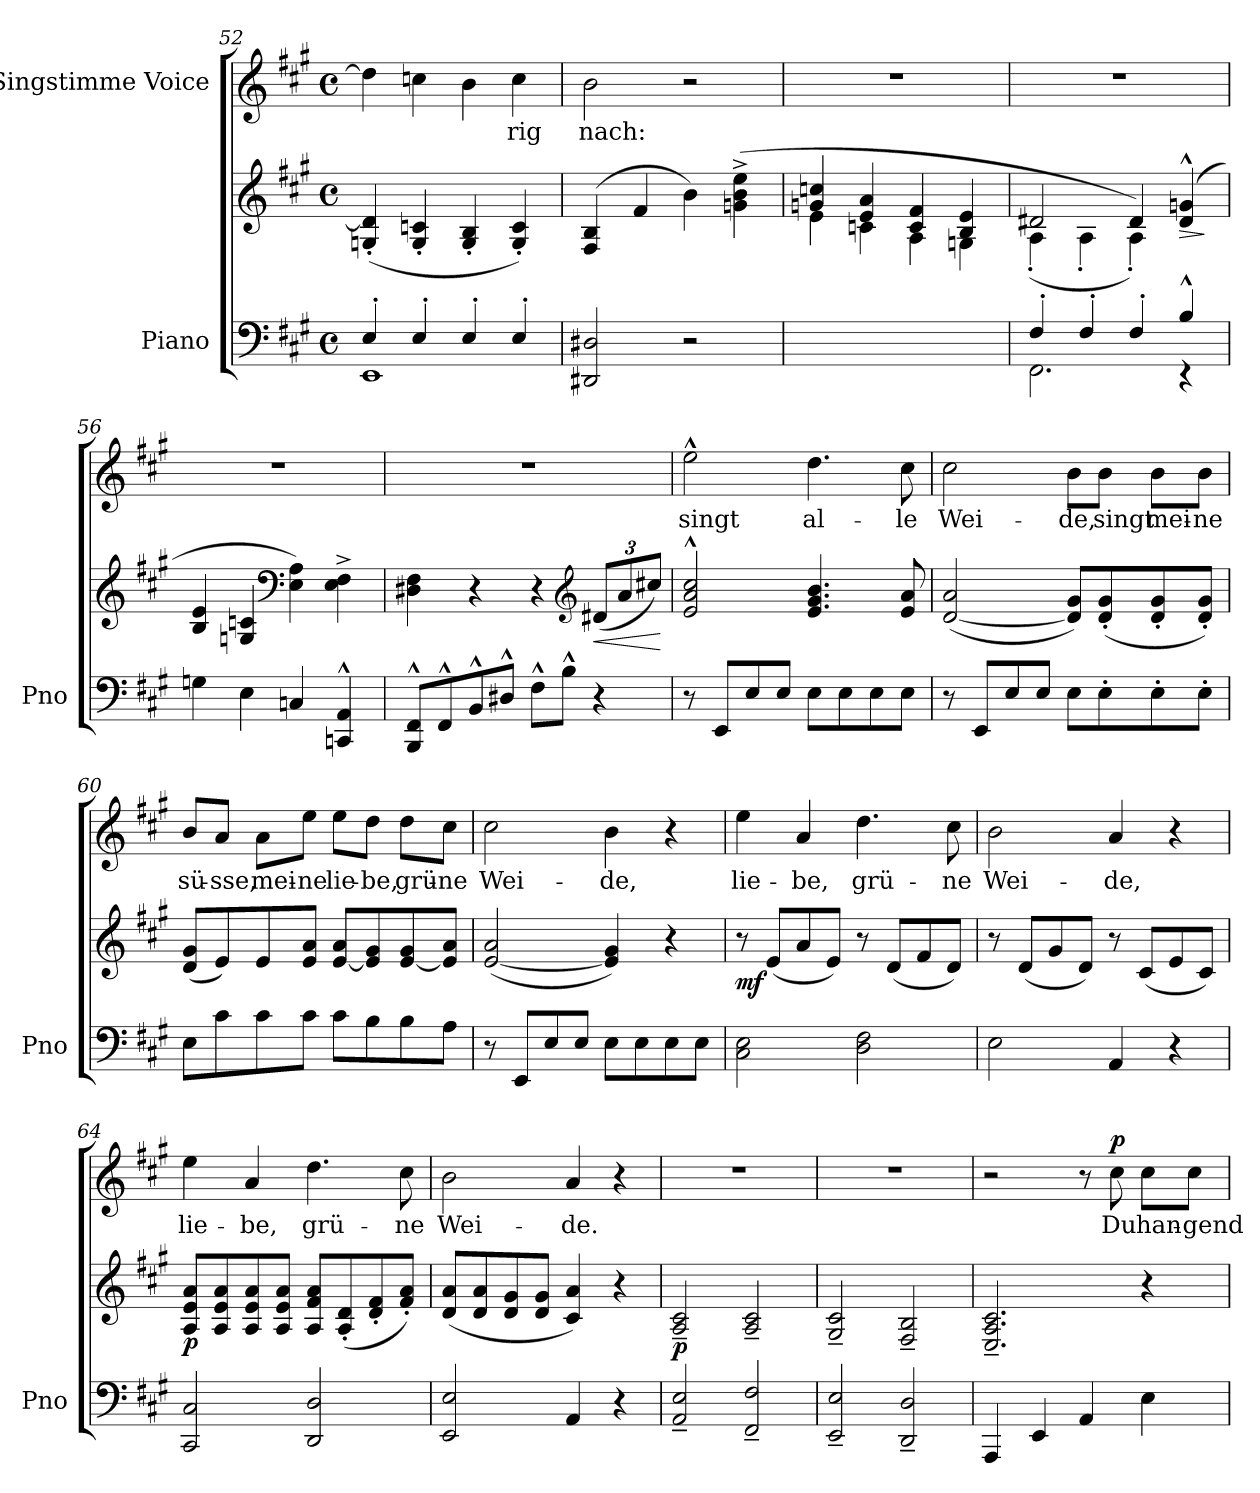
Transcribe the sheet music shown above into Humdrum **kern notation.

**kern	**kern	**dynam	**kern	**text	**dynam
*part2	*part2	*part2	*part1	*part1	*part1
*staff3	*staff2	*staff2/3	*staff1	*staff1	*staff1
*I"Piano	*	*	*I"Singstimme Voice	*	*
*I'Pno	*	*	*	*	*
*clefF4	*clefG2	*	*clefG2	*	*
*k[f#c#g#]	*k[f#c#g#]	*	*k[f#c#g#]	*	*
*M4/4	*M4/4	*	*M4/4	*	*
*met(c)	*met(c)	*	*met(c)	*	*
=52	=52	=52	=52	=52	=52
*^	*	*	*	*	*
4E'/	1EE	(4Gn/' 4d/]'	.	4dd\]	.	.
4E'/	.	4G/' 4cn/'	.	4ccn\	.	.
4E'/	.	4G/' 4B/'	.	4b\	.	.
4E'/	.	4G/' 4c/')	.	4cc\	-rig	.
*v	*v	*	*	*	*	*
=53	=53	=53	=53	=53	=53
2DD#X/ 2D#X/	(<4F#/ 4B/	.	2b\	nach:	.
.	4f#/	.	.	.	.
2r	4b\)	.	2r	.	.
.	(4gn\^ 4b\^ 4ee\^	.	.	.	.
=54	=54	=54	=54	=54	=54
*	*^	*	*	*	*
1ryy	4gn/ 4ccn/	4e\	.	1r	.	.
.	4e/ 4a/	4cn\	.	.	.	.
.	4c/ 4f#/	4A\	.	.	.	.
.	4B/ 4e/	4Gn\	.	.	.	.
=55	=55	=55	=55	=55	=55	=55
*^	*	*	*	*	*	*
4F#'/	2.FF#\	2d#X/	(4A'\	.	1r	.	.
4F#'/	.	.	4A'\	.	.	.	.
4F#'/	.	4d#/)	4A'\)	.	.	.	.
!	!	!	!	!LO:HP:b	!	!	!
4B^^/	4r	(4d#/^^ 4gn/^^	4ryy	>	.	.	.
*v	*v	*	*	*	*	*	*
*	*v	*v	*	*	*	*
.	.	]	.	.	.
=56	=56	=56	=56	=56	=56
4Gn\	4B/ 4e/	.	1r	.	.
4E\	4Gn/ 4cn/	.	.	.	.
*	*clefF4	*	*	*	*
4Cn/	4E\ 4A\)	.	.	.	.
4CCn/^^ 4AA/^^	4E\^ 4F#\^	.	.	.	.
=57	=57	=57	=57	=57	=57
8BBB/^^ 8FF#/^^L	4D#X\ 4F#\	.	1r	.	.
8FF#^^/	.	.	.	.	.
8BB^^/	4r	.	.	.	.
8D#X^^/J	.	.	.	.	.
8F#^^\L	4r	.	.	.	.
8B^^\J	.	.	.	.	.
*	*clefG2	*	*	*	*
*	*Xbrackettup	*	*	*	*
!	!	!LO:HP:b	!	!	!
4r	(12d#X/L	<	.	.	.
.	12a/	.	.	.	.
.	12cc#X/J)	.	.	.	.
.	.	[	.	.	.
=58	=58	=58	=58	=58	=58
8r	2e/^^ 2a/^^ 2cc#/^^	.	2ee^^\	singt	.
8EE/L	.	.	.	.	.
8E/	.	.	.	.	.
8E/J	.	.	.	.	.
8E\L	4.e/ 4.g#/ 4.b/	.	4.dd\	al-	.
8E\	.	.	.	.	.
8E\	.	.	.	.	.
8E\J	8e/ 8a/	.	8cc#\	-le	.
=59	=59	=59	=59	=59	=59
8r	([2d/ 2a/	.	2cc#\	Wei-	.
8EE/L	.	.	.	.	.
8E/	.	.	.	.	.
8E/J	.	.	.	.	.
8E\L	8d/] 8g#/L)	.	8b\L	-de,	.
8E'\	(8d/' 8g#/'	.	8b\J	singt	.
8E'\	8d/' 8g#/'	.	8b\L	mei-	.
8E'\J	8d/' 8g#/'J)	.	8b\J	-ne	.
=60	=60	=60	=60	=60	=60
8E\L	(8d/ 8g#/L	.	8b/L	sü-	.
8c#\	8e/)	.	8a/J	-sse,	.
8c#\	8e/	.	8a\L	mei-	.
8c#\J	8e/ 8a/J	.	8ee\J	-ne	.
8c#\L	[8e/ 8a/L	.	8ee\L	lie-	.
8B\	8e/] 8g#/	.	8dd\J	-be,	.
8B\	[8e/ 8g#/	.	8dd\L	grü-	.
8A\J	8e/] 8a/J	.	8cc#\J	-ne	.
=61	=61	=61	=61	=61	=61
8r	([2e/ 2a/	.	2cc#\	Wei-	.
8EE/L	.	.	.	.	.
8E/	.	.	.	.	.
8E/J	.	.	.	.	.
8E\L	4e/] 4g#/)	.	4b\	-de,	.
8E\	.	.	.	.	.
8E\	4r	.	4r	.	.
8E\J	.	.	.	.	.
=62	=62	=62	=62	=62	=62
!	!	!LO:DY:b	!	!	!
2C#\ 2E\	8r	mf	4ee\	lie-	.
.	(8e/L	.	.	.	.
.	8a/	.	4a/	-be,	.
.	8e/J)	.	.	.	.
2D\ 2F#\	8r	.	4.dd\	grü-	.
.	(8d/L	.	.	.	.
.	8f#/	.	.	.	.
.	8d/J)	.	8cc#\	-ne	.
=63	=63	=63	=63	=63	=63
2E\	8r	.	2b\	Wei-	.
.	(8d/L	.	.	.	.
.	8g#/	.	.	.	.
.	8d/J)	.	.	.	.
4AA/	8r	.	4a/	-de,	.
.	(8c#/L	.	.	.	.
4r	8e/	.	4r	.	.
.	8c#/J)	.	.	.	.
=64	=64	=64	=64	=64	=64
!	!	!LO:DY:b	!	!	!
2CC#/ 2C#/	8A/ 8e/ 8a/L	p	4ee\	lie-	.
.	8A/ 8e/ 8a/	.	.	.	.
.	8A/ 8e/ 8a/	.	4a/	-be,	.
.	8A/ 8e/ 8a/J	.	.	.	.
2DD/ 2D/	8A/ 8f#/ 8a/L	.	4.dd\	grü-	.
.	(8A/' 8d/'	.	.	.	.
.	8d/' 8f#/'	.	.	.	.
.	8f#/' 8a/'J)	.	8cc#\	-ne	.
=65	=65	=65	=65	=65	=65
2EE/ 2E/	(8d/ 8a/L	.	2b\	Wei-	.
.	8d/ 8a/	.	.	.	.
.	8d/ 8g#/	.	.	.	.
.	8d/ 8g#/J	.	.	.	.
4AA/	4c#/ 4a/)	.	4a/	-de.	.
4r	4r	.	4r	.	.
=66	=66	=66	=66	=66	=66
!	!	!LO:DY:b	!	!	!
2AA/~ 2E/~	2A/~ 2c#/~	p	1r	.	.
2FF#/~ 2F#/~	2A/~ 2c#/~	.	.	.	.
=67	=67	=67	=67	=67	=67
2EE/~ 2E/~	2G#/~ 2c#/~	.	1r	.	.
2DD/~ 2D/~	2F#/~ 2B/~	.	.	.	.
=68	=68	=68	=68	=68	=68
4AAA/	2.E/~ 2.A/~ 2.c#/~	.	2r	.	.
4EE/	.	.	.	.	.
4AA/	.	.	8r	.	.
!	!	!	!	!	!LO:DY:a
.	.	.	8cc#\	Du	p
4E\	4r	.	8cc#\L	han-	.
.	.	.	8cc#\J	-gend	.
=	=	=	=	=	=
*-	*-	*-	*-	*-	*-
